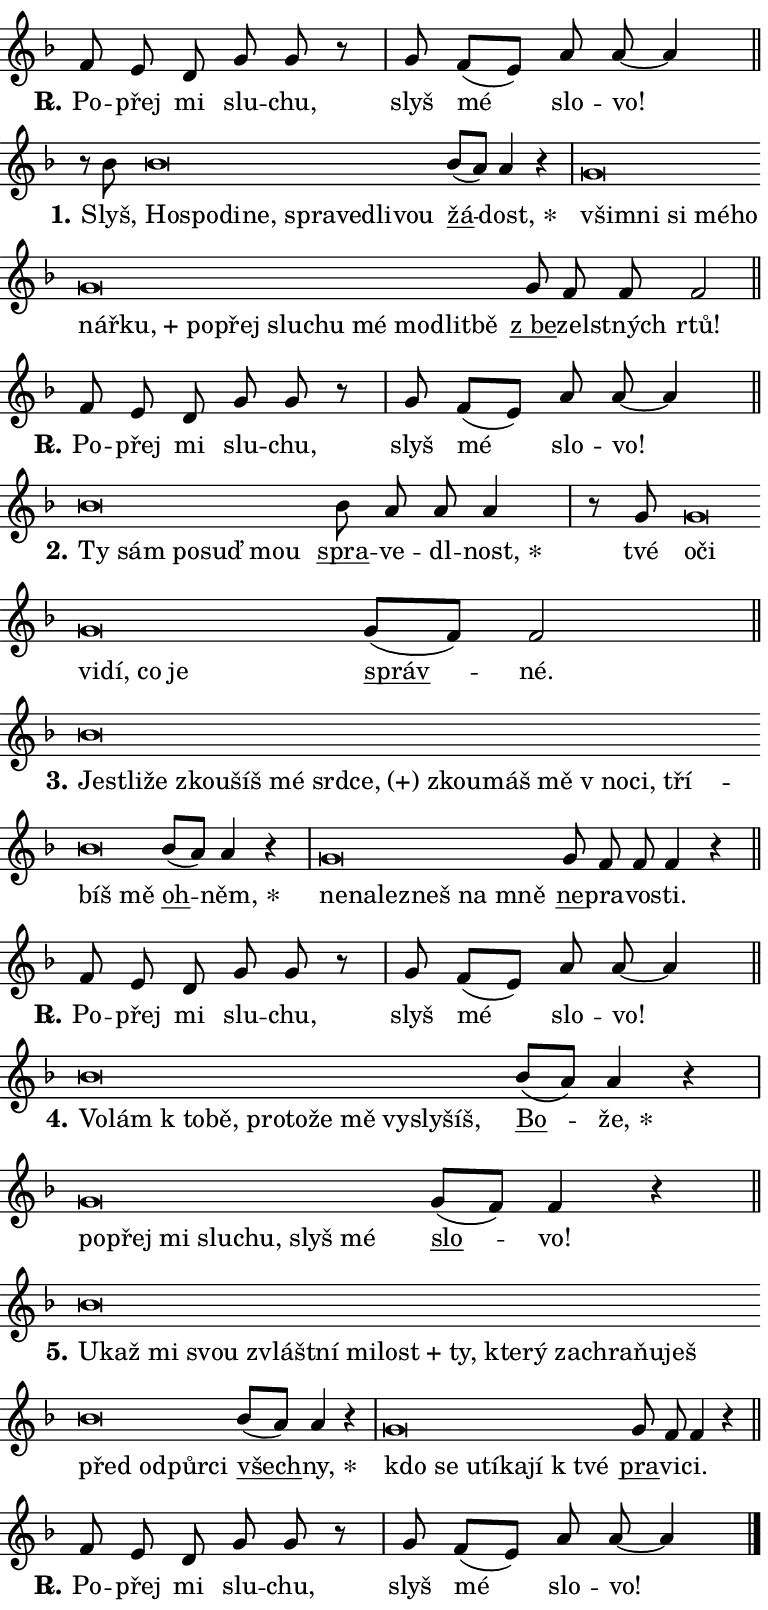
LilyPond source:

\version "2.24.0"
\header { tagline = "" }
\paper {
  indent = 0\cm
  top-margin = 0\cm
  right-margin = 0.13\cm % to fit lyric hyphens
  bottom-margin = 0\cm
  left-margin = 0\cm
  paper-width = 13\cm
  page-breaking = #ly:one-page-breaking
  system-system-spacing.basic-distance = #11
  score-system-spacing.basic-distance = #11
  ragged-last = ##f
}


%% Author: Thomas Morley
%% https://lists.gnu.org/archive/html/lilypond-user/2020-05/msg00002.html
#(define (line-position grob)
"Returns position of @var[grob} in current system:
   @code{'start}, if at first time-step
   @code{'end}, if at last time-step
   @code{'middle} otherwise
"
  (let* ((col (ly:item-get-column grob))
         (ln (ly:grob-object col 'left-neighbor))
         (rn (ly:grob-object col 'right-neighbor))
         (col-to-check-left (if (ly:grob? ln) ln col))
         (col-to-check-right (if (ly:grob? rn) rn col))
         (break-dir-left
           (and
             (ly:grob-property col-to-check-left 'non-musical #f)
             (ly:item-break-dir col-to-check-left)))
         (break-dir-right
           (and
             (ly:grob-property col-to-check-right 'non-musical #f)
             (ly:item-break-dir col-to-check-right))))
        (cond ((eqv? 1 break-dir-left) 'start)
              ((eqv? -1 break-dir-right) 'end)
              (else 'middle))))

#(define (tranparent-at-line-position vctor)
  (lambda (grob)
  "Relying on @code{line-position} select the relevant enry from @var{vctor}.
Used to determine transparency,"
    (case (line-position grob)
      ((end) (not (vector-ref vctor 0)))
      ((middle) (not (vector-ref vctor 1)))
      ((start) (not (vector-ref vctor 2))))))

noteHeadBreakVisibility =
#(define-music-function (break-visibility)(vector?)
"Makes @code{NoteHead}s transparent relying on @var{break-visibility}"
#{
  \override NoteHead.transparent =
    #(tranparent-at-line-position break-visibility)
#})

#(define delete-ledgers-for-transparent-note-heads
  (lambda (grob)
    "Reads whether a @code{NoteHead} is transparent.
If so this @code{NoteHead} is removed from @code{'note-heads} from
@var{grob}, which is supposed to be @code{LedgerLineSpanner}.
As a result ledgers are not printed for this @code{NoteHead}"
    (let* ((nhds-array (ly:grob-object grob 'note-heads))
           (nhds-list
             (if (ly:grob-array? nhds-array)
                 (ly:grob-array->list nhds-array)
                 '()))
           ;; Relies on the transparent-property being done before
           ;; Staff.LedgerLineSpanner.after-line-breaking is executed.
           ;; This is fragile ...
           (to-keep
             (remove
               (lambda (nhd)
                 (ly:grob-property nhd 'transparent #f))
               nhds-list)))
      ;; TODO find a better method to iterate over grob-arrays, similiar
      ;; to filter/remove etc for lists
      ;; For now rebuilt from scratch
      (set! (ly:grob-object grob 'note-heads)  '())
      (for-each
        (lambda (nhd)
          (ly:pointer-group-interface::add-grob grob 'note-heads nhd))
        to-keep))))

squashNotes = {
  \override NoteHead.X-extent = #'(-0.2 . 0.2)
  \override NoteHead.Y-extent = #'(-0.75 . 0)
  \override NoteHead.stencil =
    #(lambda (grob)
       (let ((pos (ly:grob-property grob 'staff-position)))
         (begin
           (if (< pos -7) (display "ERROR: Lower brevis then expected\n") (display ""))
           (if (<= pos -6) ly:text-interface::print ly:note-head::print))))
}
unSquashNotes = {
  \revert NoteHead.X-extent
  \revert NoteHead.Y-extent
  \revert NoteHead.stencil
}

hideNotes = \noteHeadBreakVisibility #begin-of-line-visible
unHideNotes = \noteHeadBreakVisibility #all-visible

% work-around for resetting accidentals
% https://lilypond.org/doc/v2.23/Documentation/notation/displaying-rhythms#unmetered-music
cadenzaMeasure = {
  \cadenzaOff
  \partial 1024 s1024
  \cadenzaOn
}

#(define-markup-command (accent layout props text) (markup?)
  "Underline accented syllable"
  (interpret-markup layout props
    #{\markup \override #'(offset . 4.3) \underline { #text }#}))

responsum = \markup \concat {
  "R" \hspace #-1.05 \path #0.1 #'((moveto 0 0.07) (lineto 0.9 0.8)) \hspace #0.05 "."
}

spaceSize = #0.6828661417322834 % exact space size for TeX Gyre Schola

\layout {
  \context {
    \Staff
    \remove "Time_signature_engraver"
    \override LedgerLineSpanner.after-line-breaking = #delete-ledgers-for-transparent-note-heads
  }
  \context {
    \Lyrics {
      \override LyricSpace.minimum-distance = \spaceSize
      \override LyricText.font-name = #"TeX Gyre Schola"
      \override LyricText.font-size = 1
      \override StanzaNumber.font-name = #"TeX Gyre Schola Bold"
      \override StanzaNumber.font-size = 1
    }
  }
  \context {
    \Score 
    \override NoteHead.text =
      #(lambda (grob) 
        (let ((pos (ly:grob-property grob 'staff-position)))
          #{\markup {
            \combine
              \halign #-0.55 \raise #(if (= pos -6) 0 0.5) \override #'(thickness . 2) \draw-line #'(3.2 . 0)
              \musicglyph "noteheads.sM1"
          }#}))
  }
}

% magnetic-lyrics.ily
%
%   written by
%     Jean Abou Samra <jean@abou-samra.fr>
%     Werner Lemberg <wl@gnu.org>
%
%   adapted by
%     Jiri Hon <jiri.hon@gmail.com>
%
% Version 2022-Apr-15

% https://www.mail-archive.com/lilypond-user@gnu.org/msg149350.html

#(define (Left_hyphen_pointer_engraver context)
   "Collect syllable-hyphen-syllable occurrences in lyrics and store
them in properties.  This engraver only looks to the left.  For
example, if the lyrics input is @code{foo -- bar}, it does the
following.

@itemize @bullet
@item
Set the @code{text} property of the @code{LyricHyphen} grob between
@q{foo} and @q{bar} to @code{foo}.

@item
Set the @code{left-hyphen} property of the @code{LyricText} grob with
text @q{foo} to the @code{LyricHyphen} grob between @q{foo} and
@q{bar}.
@end itemize

Use this auxiliary engraver in combination with the
@code{lyric-@/text::@/apply-@/magnetic-@/offset!} hook."
   (let ((hyphen #f)
         (text #f))
     (make-engraver
      (acknowledgers
       ((lyric-syllable-interface engraver grob source-engraver)
        (set! text grob)))
      (end-acknowledgers
       ((lyric-hyphen-interface engraver grob source-engraver)
        ;(when (not (grob::has-interface grob 'lyric-space-interface))
          (set! hyphen grob)));)
      ((stop-translation-timestep engraver)
       (when (and text hyphen)
         (ly:grob-set-object! text 'left-hyphen hyphen))
       (set! text #f)
       (set! hyphen #f)))))

#(define (lyric-text::apply-magnetic-offset! grob)
   "If the space between two syllables is less than the value in
property @code{LyricText@/.details@/.squash-threshold}, move the right
syllable to the left so that it gets concatenated with the left
syllable.

Use this function as a hook for
@code{LyricText@/.after-@/line-@/breaking} if the
@code{Left_@/hyphen_@/pointer_@/engraver} is active."
   (let ((hyphen (ly:grob-object grob 'left-hyphen #f)))
     (when hyphen
       (let ((left-text (ly:spanner-bound hyphen LEFT)))
         (when (grob::has-interface left-text 'lyric-syllable-interface)
           (let* ((common (ly:grob-common-refpoint grob left-text X))
                  (this-x-ext (ly:grob-extent grob common X))
                  (left-x-ext
                   (begin
                     ;; Trigger magnetism for left-text.
                     (ly:grob-property left-text 'after-line-breaking)
                     (ly:grob-extent left-text common X)))
                  ;; `delta` is the gap width between two syllables.
                  (delta (- (interval-start this-x-ext)
                            (interval-end left-x-ext)))
                  (details (ly:grob-property grob 'details))
                  (threshold (assoc-get 'squash-threshold details 0.2)))
             (when (< delta threshold)
               (let* (;; We have to manipulate the input text so that
                      ;; ligatures crossing syllable boundaries are not
                      ;; disabled.  For languages based on the Latin
                      ;; script this is essentially a beautification.
                      ;; However, for non-Western scripts it can be a
                      ;; necessity.
                      (lt (ly:grob-property left-text 'text))
                      (rt (ly:grob-property grob 'text))
                      (is-space (grob::has-interface hyphen 'lyric-space-interface))
                      (space (if is-space " " ""))
                      (extra-delta (if is-space spaceSize 0))
                      ;; Append new syllable.
                      (ltrt-space (if (and (string? lt) (string? rt))
                                (string-append lt space rt)
                                (make-concat-markup (list lt space rt))))
                      ;; Right-align `ltrt` to the right side.
                      (ltrt-space-markup (grob-interpret-markup
                               grob
                               (make-translate-markup
                                (cons (interval-length this-x-ext) 0)
                                (make-right-align-markup ltrt-space)))))
                 (begin
                   ;; Don't print `left-text`.
                   (ly:grob-set-property! left-text 'stencil #f)
                   ;; Set text and stencil (which holds all collected
                   ;; syllables so far) and shift it to the left.
                   (ly:grob-set-property! grob 'text ltrt-space)
                   (ly:grob-set-property! grob 'stencil ltrt-space-markup)
                   (ly:grob-translate-axis! grob (- (- delta extra-delta)) X))))))))))


#(define (lyric-hyphen::displace-bounds-first grob)
   ;; Make very sure this callback isn't triggered too early.
   (let ((left (ly:spanner-bound grob LEFT))
         (right (ly:spanner-bound grob RIGHT)))
     (ly:grob-property left 'after-line-breaking)
     (ly:grob-property right 'after-line-breaking)
     (ly:lyric-hyphen::print grob)))

squashThreshold = #0.4

\layout {
  \context {
    \Lyrics
    \consists #Left_hyphen_pointer_engraver
    \override LyricText.after-line-breaking =
      #lyric-text::apply-magnetic-offset!
    \override LyricHyphen.stencil = #lyric-hyphen::displace-bounds-first
    \override LyricText.details.squash-threshold = \squashThreshold
    \override LyricHyphen.minimum-distance = 0
    \override LyricHyphen.minimum-length = \squashThreshold
  }
}

squashText = \override LyricText.details.squash-threshold = 9999
unSquashText = \override LyricText.details.squash-threshold = \squashThreshold

leftText = \override LyricText.self-alignment-X = #LEFT
unLeftText = \revert LyricText.self-alignment-X

starOffset = #(lambda (grob) 
                (let ((x_offset (ly:self-alignment-interface::aligned-on-x-parent grob)))
                  (if (= x_offset 0) 0 (+ x_offset 1.2))))

star = #(define-music-function (syllable)(string?)
"Append star separator at the end of a syllable"
#{
  \once \override LyricText.X-offset = #starOffset
  \lyricmode { \markup {
    #syllable
    \override #'((font-name . "TeX Gyre Schola Bold")) \hspace #0.2 \lower #0.65 \larger "*"
  } }
#})

starAccent = #(define-music-function (syllable)(string?)
"Append star separator at the end of a syllable and make accent"
#{
  \once \override LyricText.X-offset = #starOffset
  \lyricmode { \markup {
    \accent #syllable
    \override #'((font-name . "TeX Gyre Schola Bold")) \hspace #0.2 \lower #0.65 \larger "*"
  } }
#})

breath = #(define-music-function (syllable)(string?)
"Append breathing indicator at the end of a syllable"
#{
  \lyricmode { \markup { #syllable "+" } }
#})

optionalBreath = #(define-music-function (syllable)(string?)
"Append optional breathing indicator at the end of a syllable"
#{
  \lyricmode { \markup { #syllable "(+)" } }
#})


\score {
    <<
        \new Voice = "melody" { \cadenzaOn \key f \major \relative { f'8 e d g g r \cadenzaMeasure \bar "|" g f[( e)] a a~ a4 \cadenzaMeasure \bar "||" \break } }
        \new Lyrics \lyricsto "melody" { \lyricmode { \set stanza = \responsum
Po -- přej mi slu -- chu, slyš mé slo -- vo! } }
    >>
    \layout {}
}

\score {
    <<
        \new Voice = "melody" { \cadenzaOn \key f \major \relative { r8 bes'8 \squashNotes bes\breve*1/16 \hideNotes \breve*1/16 \bar "" \breve*1/16 \bar "" \breve*1/16 \bar "" \breve*1/16 \bar "" \breve*1/16 \bar "" \breve*1/16 \breve*1/16 \bar "" \unHideNotes \unSquashNotes \bar "" bes8[( a)] a4 r \cadenzaMeasure \bar "|" \squashNotes g\breve*1/16 \hideNotes \breve*1/16 \bar "" \breve*1/16 \bar "" \breve*1/16 \bar "" \breve*1/16 \bar "" \breve*1/16 \bar "" \breve*1/16 \bar "" \breve*1/16 \bar "" \breve*1/16 \bar "" \breve*1/16 \bar "" \breve*1/16 \bar "" \breve*1/16 \bar "" \breve*1/16 \bar "" \breve*1/16 \breve*1/16 \bar "" \unHideNotes \unSquashNotes \bar "" g8 f f f2 \cadenzaMeasure \bar "||" \break } }
        \new Lyrics \lyricsto "melody" { \lyricmode { \set stanza = "1."
Slyš, \leftText Ho -- \squashText spo -- di -- ne, spra -- ve -- dli -- vou \unLeftText \unSquashText \markup \accent žá -- \star dost, \leftText všim -- \squashText ni si mé -- ho nář -- \breath "ku," po -- přej slu -- chu mé mo -- dlit -- bě \unLeftText \unSquashText \markup \accent "z be" -- ze -- lstných rtů! } }
    >>
    \layout {}
}

\score {
    <<
        \new Voice = "melody" { \cadenzaOn \key f \major \relative { f'8 e d g g r \cadenzaMeasure \bar "|" g f[( e)] a a~ a4 \cadenzaMeasure \bar "||" \break } }
        \new Lyrics \lyricsto "melody" { \lyricmode { \set stanza = \responsum
Po -- přej mi slu -- chu, slyš mé slo -- vo! } }
    >>
    \layout {}
}

\score {
    <<
        \new Voice = "melody" { \cadenzaOn \key f \major \relative { \squashNotes bes'\breve*1/16 \hideNotes \breve*1/16 \bar "" \breve*1/16 \bar "" \breve*1/16 \breve*1/16 \bar "" \unHideNotes \unSquashNotes \bar "" bes8 a a a4 \cadenzaMeasure \bar "|" r8 g8 \squashNotes g\breve*1/16 \hideNotes \breve*1/16 \bar "" \breve*1/16 \bar "" \breve*1/16 \bar "" \breve*1/16 \breve*1/16 \bar "" \unHideNotes \unSquashNotes \bar "" g8[( f)] f2 \cadenzaMeasure \bar "||" \break } }
        \new Lyrics \lyricsto "melody" { \lyricmode { \set stanza = "2."
\leftText Ty \squashText sám po -- suď mou \unLeftText \unSquashText \markup \accent spra -- ve -- dl -- \star nost, tvé \leftText o -- \squashText či vi -- dí, co je \unLeftText \unSquashText \markup \accent správ -- né. } }
    >>
    \layout {}
}

\score {
    <<
        \new Voice = "melody" { \cadenzaOn \key f \major \relative { \squashNotes bes'\breve*1/16 \hideNotes \breve*1/16 \bar "" \breve*1/16 \bar "" \breve*1/16 \bar "" \breve*1/16 \bar "" \breve*1/16 \bar "" \breve*1/16 \bar "" \breve*1/16 \bar "" \breve*1/16 \bar "" \breve*1/16 \bar "" \breve*1/16 \bar "" \breve*1/16 \bar "" \breve*1/16 \bar "" \breve*1/16 \bar "" \breve*1/16 \breve*1/16 \bar "" \unHideNotes \unSquashNotes \bar "" bes8[( a)] a4 r \cadenzaMeasure \bar "|" \squashNotes g\breve*1/16 \hideNotes \breve*1/16 \bar "" \breve*1/16 \bar "" \breve*1/16 \bar "" \breve*1/16 \breve*1/16 \bar "" \unHideNotes \unSquashNotes \bar "" g8 f f f4 r \cadenzaMeasure \bar "||" \break } }
        \new Lyrics \lyricsto "melody" { \lyricmode { \set stanza = "3."
\leftText Je -- \squashText stli -- že zkou -- šíš mé srd -- \optionalBreath ce, zkou -- máš mě "v no" -- ci, tří -- bíš mě \unLeftText \unSquashText \markup \accent oh -- \star něm, \leftText ne -- \squashText na -- lez -- neš na mně \unLeftText \unSquashText \markup \accent ne -- pra -- vo -- sti. } }
    >>
    \layout {}
}

\score {
    <<
        \new Voice = "melody" { \cadenzaOn \key f \major \relative { f'8 e d g g r \cadenzaMeasure \bar "|" g f[( e)] a a~ a4 \cadenzaMeasure \bar "||" \break } }
        \new Lyrics \lyricsto "melody" { \lyricmode { \set stanza = \responsum
Po -- přej mi slu -- chu, slyš mé slo -- vo! } }
    >>
    \layout {}
}

\score {
    <<
        \new Voice = "melody" { \cadenzaOn \key f \major \relative { \squashNotes bes'\breve*1/16 \hideNotes \breve*1/16 \bar "" \breve*1/16 \bar "" \breve*1/16 \bar "" \breve*1/16 \bar "" \breve*1/16 \bar "" \breve*1/16 \bar "" \breve*1/16 \bar "" \breve*1/16 \bar "" \breve*1/16 \breve*1/16 \bar "" \unHideNotes \unSquashNotes \bar "" bes8[( a)] a4 r \cadenzaMeasure \bar "|" \squashNotes g\breve*1/16 \hideNotes \breve*1/16 \bar "" \breve*1/16 \bar "" \breve*1/16 \bar "" \breve*1/16 \bar "" \breve*1/16 \breve*1/16 \bar "" \unHideNotes \unSquashNotes \bar "" g8[( f)] f4 r \cadenzaMeasure \bar "||" \break } }
        \new Lyrics \lyricsto "melody" { \lyricmode { \set stanza = "4."
\leftText Vo -- \squashText lám "k to" -- bě, pro -- to -- že mě vy -- sly -- šíš, \unLeftText \unSquashText \markup \accent Bo -- \star že, \leftText po -- \squashText přej mi slu -- chu, slyš mé \unLeftText \unSquashText \markup \accent slo -- vo! } }
    >>
    \layout {}
}

\score {
    <<
        \new Voice = "melody" { \cadenzaOn \key f \major \relative { \squashNotes bes'\breve*1/16 \hideNotes \breve*1/16 \bar "" \breve*1/16 \bar "" \breve*1/16 \bar "" \breve*1/16 \bar "" \breve*1/16 \bar "" \breve*1/16 \bar "" \breve*1/16 \bar "" \breve*1/16 \bar "" \breve*1/16 \bar "" \breve*1/16 \bar "" \breve*1/16 \bar "" \breve*1/16 \bar "" \breve*1/16 \bar "" \breve*1/16 \bar "" \breve*1/16 \bar "" \breve*1/16 \bar "" \breve*1/16 \breve*1/16 \bar "" \unHideNotes \unSquashNotes \bar "" bes8[( a)] a4 r \cadenzaMeasure \bar "|" \squashNotes g\breve*1/16 \hideNotes \breve*1/16 \bar "" \breve*1/16 \bar "" \breve*1/16 \bar "" \breve*1/16 \bar "" \breve*1/16 \breve*1/16 \bar "" \unHideNotes \unSquashNotes \bar "" g8 f f4 r \cadenzaMeasure \bar "||" \break } }
        \new Lyrics \lyricsto "melody" { \lyricmode { \set stanza = "5."
\leftText U -- \squashText kaž mi svou zvlášt -- ní mi -- \breath "lost" ty, kte -- rý za -- chra -- ňu -- ješ před od -- půr -- ci \unLeftText \unSquashText \markup \accent všech -- \star ny, \leftText kdo \squashText se u -- tí -- ka -- jí "k tvé" \unLeftText \unSquashText \markup \accent pra -- vi -- ci. } }
    >>
    \layout {}
}

\score {
    <<
        \new Voice = "melody" { \cadenzaOn \key f \major \relative { f'8 e d g g r \cadenzaMeasure \bar "|" g f[( e)] a a~ a4 \cadenzaMeasure \bar "||" \break } \bar "|." }
        \new Lyrics \lyricsto "melody" { \lyricmode { \set stanza = \responsum
Po -- přej mi slu -- chu, slyš mé slo -- vo! } }
    >>
    \layout {}
}
